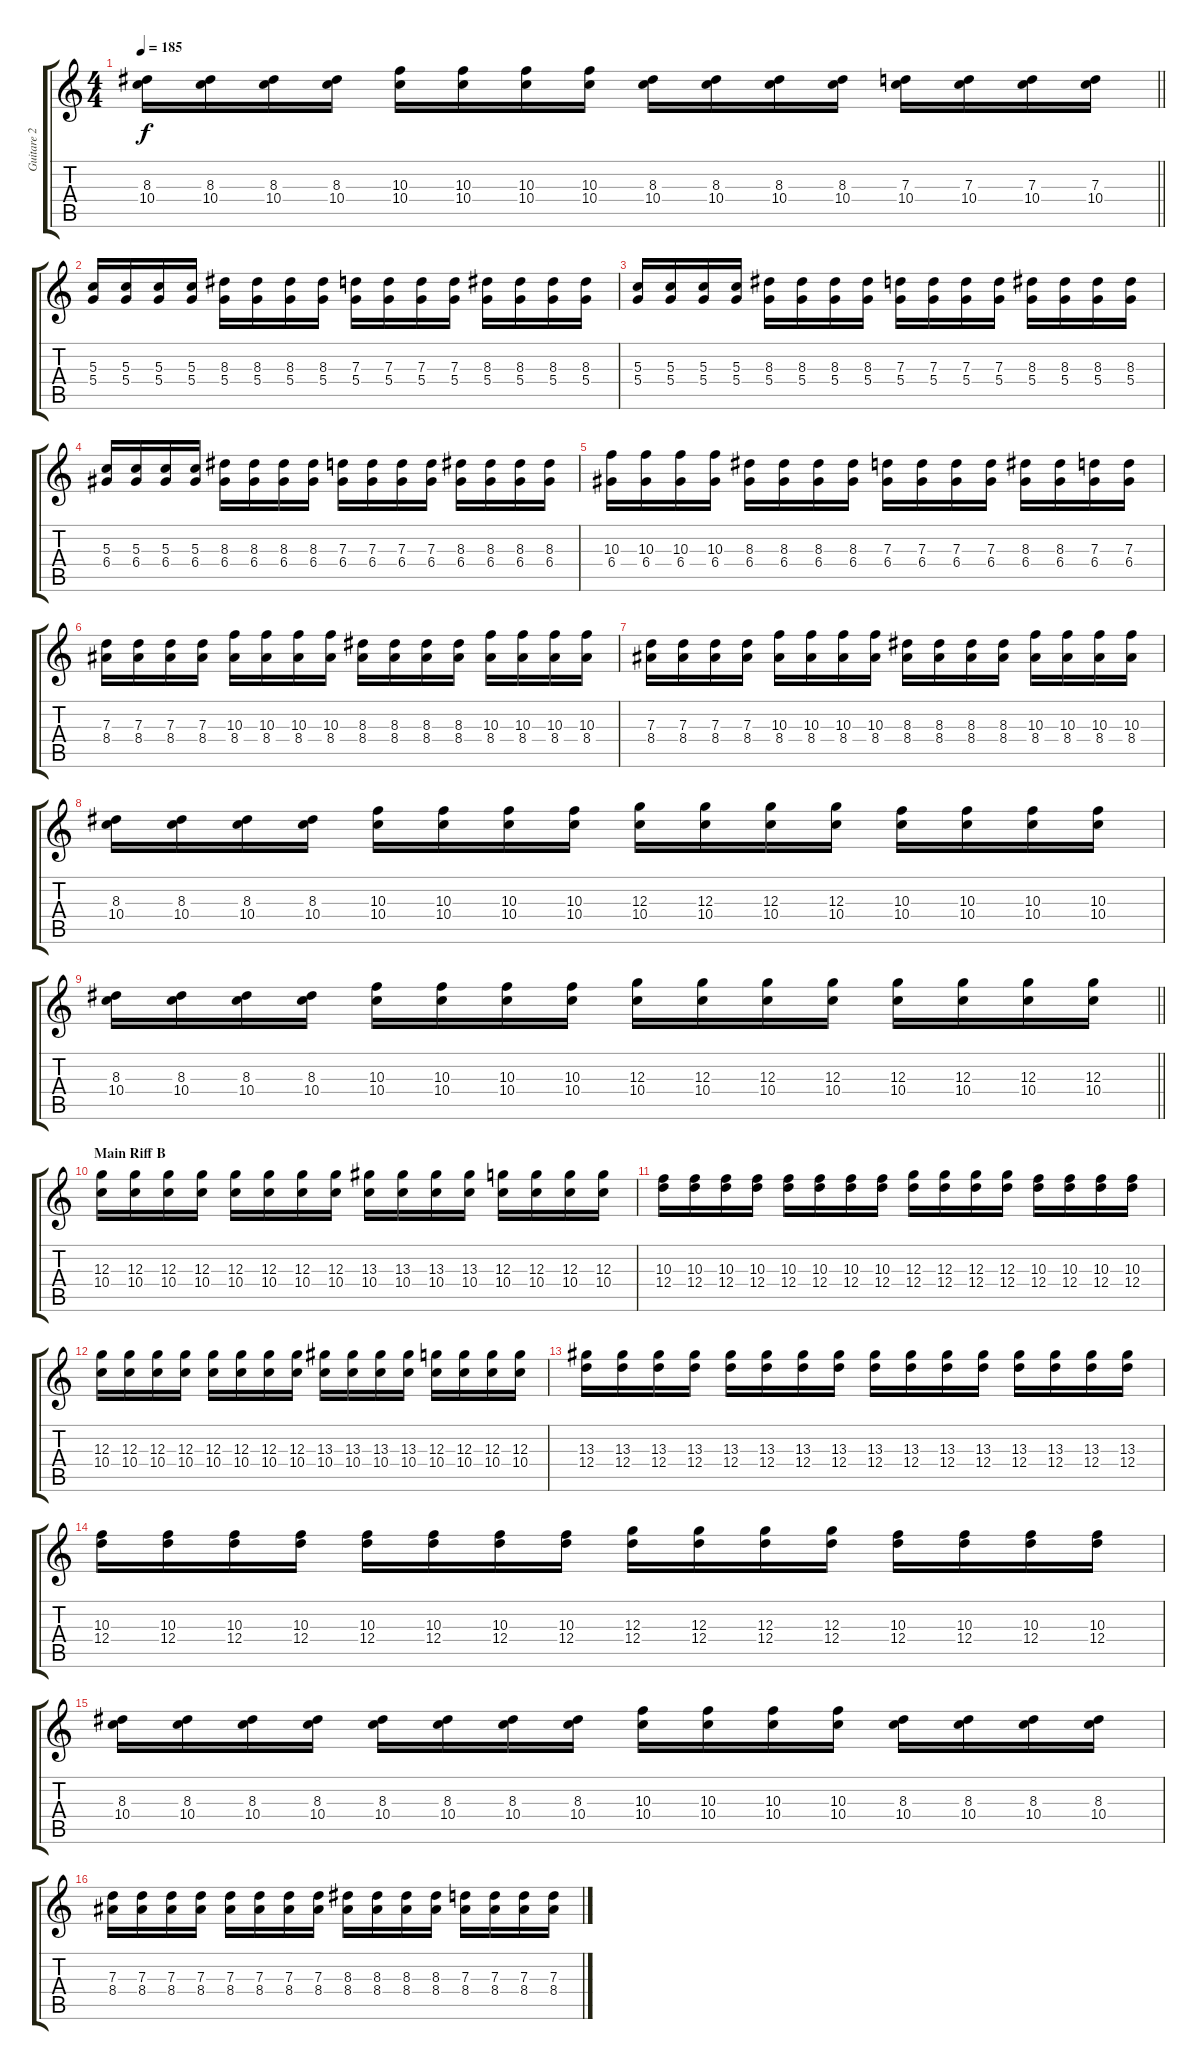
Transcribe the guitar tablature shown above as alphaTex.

\track ("Guitare 2" "Guitare 2") {instrument distortionguitar}
\staff {score tabs}
\tuning (E4 B3 G3 D3 A2 E2) {hide}
\ts (4 4)
\tempo 185
\clef g2
\barLineRight lightlight
\ks c
(8.3 10.4).16{dy f} (8.3 10.4).16 (8.3 10.4).16 (8.3 10.4).16 (10.3 10.4).16 (10.3 10.4).16 (10.3 10.4).16 (10.3 10.4).16 (8.3 10.4).16 (8.3 10.4).16 (8.3 10.4).16 (8.3 10.4).16 (7.3 10.4).16 (7.3 10.4).16 (7.3 10.4).16 (7.3 10.4).16 |
(5.3 5.4).16 (5.3 5.4).16 (5.3 5.4).16 (5.3 5.4).16 (8.3 5.4).16 (8.3 5.4).16 (8.3 5.4).16 (8.3 5.4).16 (7.3 5.4).16 (7.3 5.4).16 (7.3 5.4).16 (7.3 5.4).16 (8.3 5.4).16 (8.3 5.4).16 (8.3 5.4).16 (8.3 5.4).16 |
(5.3 5.4).16 (5.3 5.4).16 (5.3 5.4).16 (5.3 5.4).16 (8.3 5.4).16 (8.3 5.4).16 (8.3 5.4).16 (8.3 5.4).16 (7.3 5.4).16 (7.3 5.4).16 (7.3 5.4).16 (7.3 5.4).16 (8.3 5.4).16 (8.3 5.4).16 (8.3 5.4).16 (8.3 5.4).16 |
(5.3 6.4).16 (5.3 6.4).16 (5.3 6.4).16 (5.3 6.4).16 (8.3 6.4).16 (8.3 6.4).16 (8.3 6.4).16 (8.3 6.4).16 (7.3 6.4).16 (7.3 6.4).16 (7.3 6.4).16 (7.3 6.4).16 (8.3 6.4).16 (8.3 6.4).16 (8.3 6.4).16 (8.3 6.4).16 |
(10.3 6.4).16 (10.3 6.4).16 (10.3 6.4).16 (10.3 6.4).16 (8.3 6.4).16 (8.3 6.4).16 (8.3 6.4).16 (8.3 6.4).16 (7.3 6.4).16 (7.3 6.4).16 (7.3 6.4).16 (7.3 6.4).16 (8.3 6.4).16 (8.3 6.4).16 (7.3 6.4).16 (7.3 6.4).16 |
(7.3 8.4).16 (7.3 8.4).16 (7.3 8.4).16 (7.3 8.4).16 (10.3 8.4).16 (10.3 8.4).16 (10.3 8.4).16 (10.3 8.4).16 (8.3 8.4).16 (8.3 8.4).16 (8.3 8.4).16 (8.3 8.4).16 (10.3 8.4).16 (10.3 8.4).16 (10.3 8.4).16 (10.3 8.4).16 |
(7.3 8.4).16 (7.3 8.4).16 (7.3 8.4).16 (7.3 8.4).16 (10.3 8.4).16 (10.3 8.4).16 (10.3 8.4).16 (10.3 8.4).16 (8.3 8.4).16 (8.3 8.4).16 (8.3 8.4).16 (8.3 8.4).16 (10.3 8.4).16 (10.3 8.4).16 (10.3 8.4).16 (10.3 8.4).16 |
(8.3 10.4).16 (8.3 10.4).16 (8.3 10.4).16 (8.3 10.4).16 (10.3 10.4).16 (10.3 10.4).16 (10.3 10.4).16 (10.3 10.4).16 (12.3 10.4).16 (12.3 10.4).16 (12.3 10.4).16 (12.3 10.4).16 (10.3 10.4).16 (10.3 10.4).16 (10.3 10.4).16 (10.3 10.4).16 |
\barLineRight lightlight
(8.3 10.4).16 (8.3 10.4).16 (8.3 10.4).16 (8.3 10.4).16 (10.3 10.4).16 (10.3 10.4).16 (10.3 10.4).16 (10.3 10.4).16 (12.3 10.4).16 (12.3 10.4).16 (12.3 10.4).16 (12.3 10.4).16 (12.3 10.4).16 (12.3 10.4).16 (12.3 10.4).16 (12.3 10.4).16 |
\section ("" "Main Riff B")
(12.3 10.4).16 (12.3 10.4).16 (12.3 10.4).16 (12.3 10.4).16 (12.3 10.4).16 (12.3 10.4).16 (12.3 10.4).16 (12.3 10.4).16 (13.3 10.4).16 (13.3 10.4).16 (13.3 10.4).16 (13.3 10.4).16 (12.3 10.4).16 (12.3 10.4).16 (12.3 10.4).16 (12.3 10.4).16 |
(10.3 12.4).16 (10.3 12.4).16 (10.3 12.4).16 (10.3 12.4).16 (10.3 12.4).16 (10.3 12.4).16 (10.3 12.4).16 (10.3 12.4).16 (12.3 12.4).16 (12.3 12.4).16 (12.3 12.4).16 (12.3 12.4).16 (10.3 12.4).16 (10.3 12.4).16 (10.3 12.4).16 (10.3 12.4).16 |
(12.3 10.4).16 (12.3 10.4).16 (12.3 10.4).16 (12.3 10.4).16 (12.3 10.4).16 (12.3 10.4).16 (12.3 10.4).16 (12.3 10.4).16 (13.3 10.4).16 (13.3 10.4).16 (13.3 10.4).16 (13.3 10.4).16 (12.3 10.4).16 (12.3 10.4).16 (12.3 10.4).16 (12.3 10.4).16 |
(13.3 12.4).16 (13.3 12.4).16 (13.3 12.4).16 (13.3 12.4).16 (13.3 12.4).16 (13.3 12.4).16 (13.3 12.4).16 (13.3 12.4).16 (13.3 12.4).16 (13.3 12.4).16 (13.3 12.4).16 (13.3 12.4).16 (13.3 12.4).16 (13.3 12.4).16 (13.3 12.4).16 (13.3 12.4).16 |
(10.3 12.4).16 (10.3 12.4).16 (10.3 12.4).16 (10.3 12.4).16 (10.3 12.4).16 (10.3 12.4).16 (10.3 12.4).16 (10.3 12.4).16 (12.3 12.4).16 (12.3 12.4).16 (12.3 12.4).16 (12.3 12.4).16 (10.3 12.4).16 (10.3 12.4).16 (10.3 12.4).16 (10.3 12.4).16 |
(8.3 10.4).16 (8.3 10.4).16 (8.3 10.4).16 (8.3 10.4).16 (8.3 10.4).16 (8.3 10.4).16 (8.3 10.4).16 (8.3 10.4).16 (10.3 10.4).16 (10.3 10.4).16 (10.3 10.4).16 (10.3 10.4).16 (8.3 10.4).16 (8.3 10.4).16 (8.3 10.4).16 (8.3 10.4).16 |
(7.3 8.4).16 (7.3 8.4).16 (7.3 8.4).16 (7.3 8.4).16 (7.3 8.4).16 (7.3 8.4).16 (7.3 8.4).16 (7.3 8.4).16 (8.3 8.4).16 (8.3 8.4).16 (8.3 8.4).16 (8.3 8.4).16 (7.3 8.4).16 (7.3 8.4).16 (7.3 8.4).16 (7.3 8.4).16
